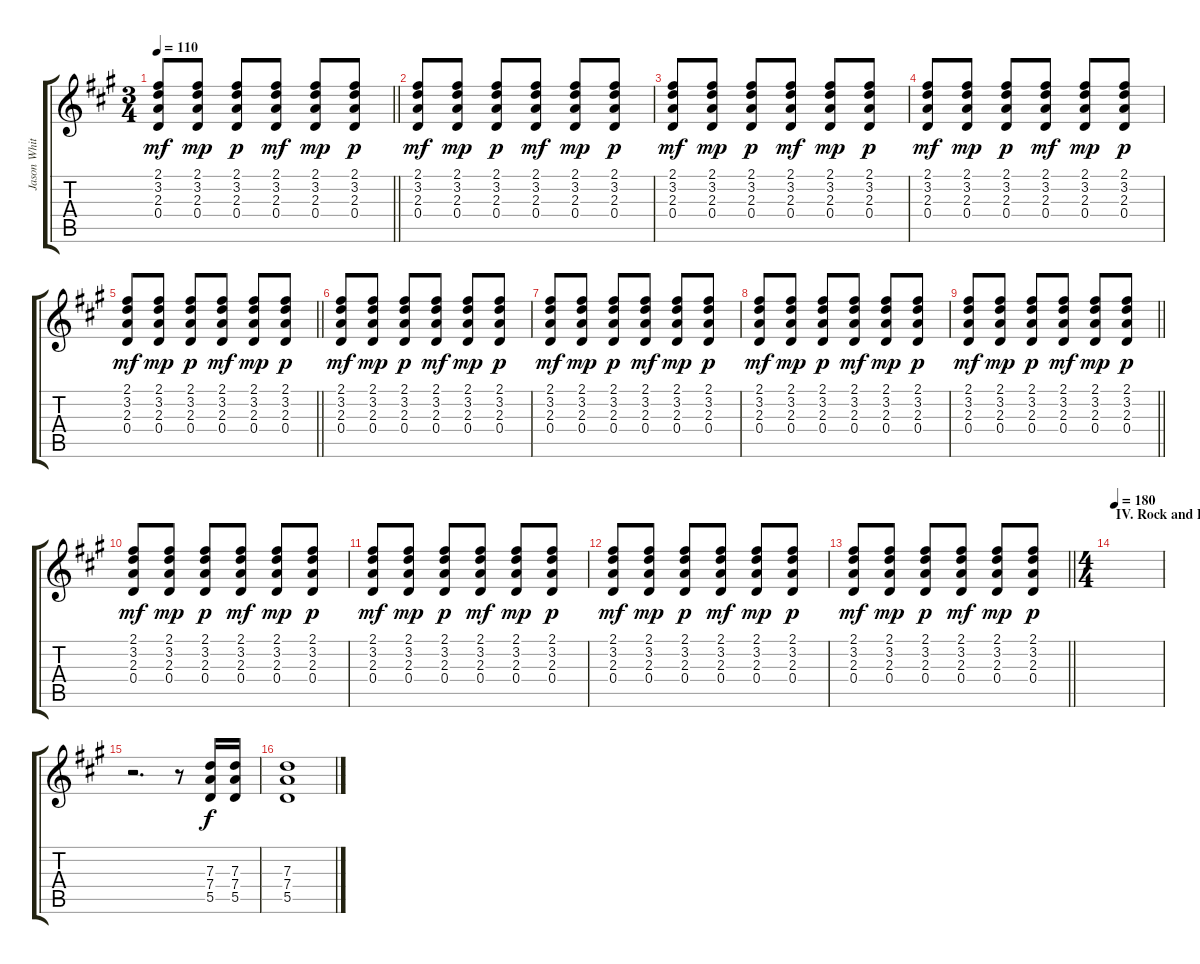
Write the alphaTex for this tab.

\track ("Jason White (Lead Guitar)" "Jason Whit") {instrument distortionguitar}
\staff {score tabs}
\tuning (E4 B3 G3 D3 A2 E2) {hide}
\ts (3 4)
\tempo 110
\clef g2
\barLineRight lightlight
\ks a
(2.1 3.2 2.3 0.4).8{dy mf} (2.1 3.2 2.3 0.4).8{dy mp} (2.1 3.2 2.3 0.4).8{dy p} (2.1 3.2 2.3 0.4).8{dy mf} (2.1 3.2 2.3 0.4).8{dy mp} (2.1 3.2 2.3 0.4).8{dy p} |
(2.1 3.2 2.3 0.4).8{dy mf balance 16} (2.1 3.2 2.3 0.4).8{dy mp} (2.1 3.2 2.3 0.4).8{dy p} (2.1 3.2 2.3 0.4).8{dy mf} (2.1 3.2 2.3 0.4).8{dy mp} (2.1 3.2 2.3 0.4).8{dy p} |
(2.1 3.2 2.3 0.4).8{dy mf} (2.1 3.2 2.3 0.4).8{dy mp} (2.1 3.2 2.3 0.4).8{dy p} (2.1 3.2 2.3 0.4).8{dy mf} (2.1 3.2 2.3 0.4).8{dy mp} (2.1 3.2 2.3 0.4).8{dy p} |
(2.1 3.2 2.3 0.4).8{dy mf} (2.1 3.2 2.3 0.4).8{dy mp} (2.1 3.2 2.3 0.4).8{dy p} (2.1 3.2 2.3 0.4).8{dy mf} (2.1 3.2 2.3 0.4).8{dy mp} (2.1 3.2 2.3 0.4).8{dy p} |
\barLineRight lightlight
(2.1 3.2 2.3 0.4).8{dy mf} (2.1 3.2 2.3 0.4).8{dy mp} (2.1 3.2 2.3 0.4).8{dy p} (2.1 3.2 2.3 0.4).8{dy mf} (2.1 3.2 2.3 0.4).8{dy mp} (2.1 3.2 2.3 0.4).8{dy p} |
(2.1 3.2 2.3 0.4).8{dy mf balance 0} (2.1 3.2 2.3 0.4).8{dy mp} (2.1 3.2 2.3 0.4).8{dy p} (2.1 3.2 2.3 0.4).8{dy mf} (2.1 3.2 2.3 0.4).8{dy mp} (2.1 3.2 2.3 0.4).8{dy p} |
(2.1 3.2 2.3 0.4).8{dy mf} (2.1 3.2 2.3 0.4).8{dy mp} (2.1 3.2 2.3 0.4).8{dy p} (2.1 3.2 2.3 0.4).8{dy mf} (2.1 3.2 2.3 0.4).8{dy mp} (2.1 3.2 2.3 0.4).8{dy p} |
(2.1 3.2 2.3 0.4).8{dy mf} (2.1 3.2 2.3 0.4).8{dy mp} (2.1 3.2 2.3 0.4).8{dy p} (2.1 3.2 2.3 0.4).8{dy mf} (2.1 3.2 2.3 0.4).8{dy mp} (2.1 3.2 2.3 0.4).8{dy p} |
\barLineRight lightlight
(2.1 3.2 2.3 0.4).8{dy mf} (2.1 3.2 2.3 0.4).8{dy mp} (2.1 3.2 2.3 0.4).8{dy p} (2.1 3.2 2.3 0.4).8{dy mf} (2.1 3.2 2.3 0.4).8{dy mp} (2.1 3.2 2.3 0.4).8{dy p} |
(2.1 3.2 2.3 0.4).8{dy mf balance 16} (2.1 3.2 2.3 0.4).8{dy mp} (2.1 3.2 2.3 0.4).8{dy p} (2.1 3.2 2.3 0.4).8{dy mf} (2.1 3.2 2.3 0.4).8{dy mp} (2.1 3.2 2.3 0.4).8{dy p} |
(2.1 3.2 2.3 0.4).8{dy mf} (2.1 3.2 2.3 0.4).8{dy mp} (2.1 3.2 2.3 0.4).8{dy p} (2.1 3.2 2.3 0.4).8{dy mf} (2.1 3.2 2.3 0.4).8{dy mp} (2.1 3.2 2.3 0.4).8{dy p} |
(2.1 3.2 2.3 0.4).8{dy mf} (2.1 3.2 2.3 0.4).8{dy mp} (2.1 3.2 2.3 0.4).8{dy p} (2.1 3.2 2.3 0.4).8{dy mf} (2.1 3.2 2.3 0.4).8{dy mp} (2.1 3.2 2.3 0.4).8{dy p} |
\barLineRight lightlight
(2.1 3.2 2.3 0.4).8{dy mf} (2.1 3.2 2.3 0.4).8{dy mp} (2.1 3.2 2.3 0.4).8{dy p} (2.1 3.2 2.3 0.4).8{dy mf} (2.1 3.2 2.3 0.4).8{dy mp} (2.1 3.2 2.3 0.4).8{dy p} |
\ts (4 4)
\section ("" "IV. Rock and Roll Girlfriend")
\tempo 180
|
r.2{d} r.8 (7.3 7.4 5.5).16{dy f} (7.3 7.4 5.5).16 |
(7.3 7.4 5.5).1
